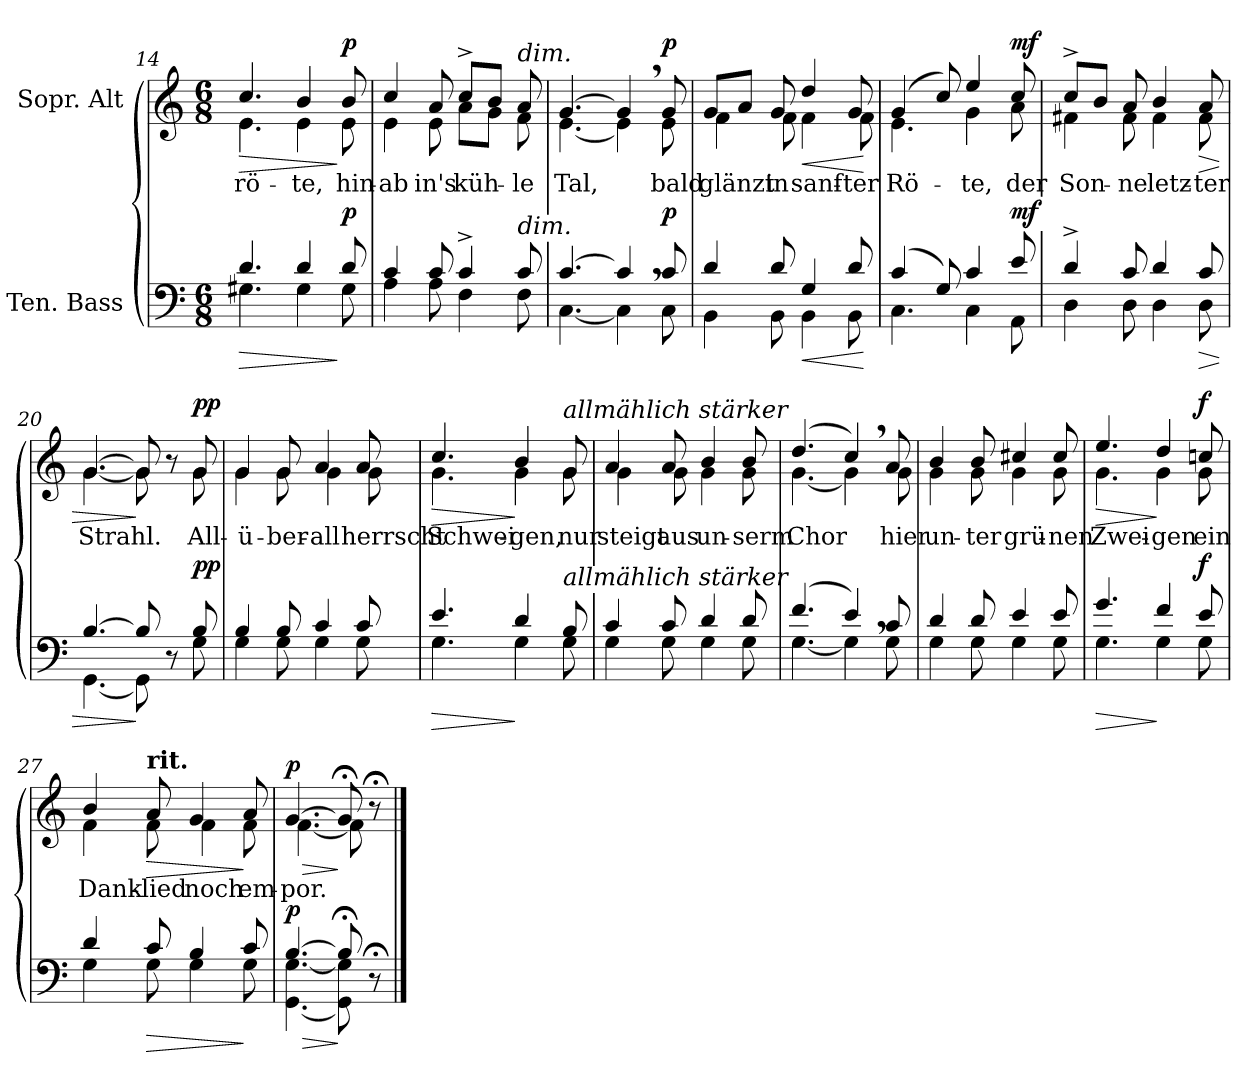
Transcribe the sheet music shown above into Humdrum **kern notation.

**kern	**dynam	**kern	**text	**dynam
*part2	*part2	*part1	*part1	*part1
*staff2	*staff2	*staff1	*staff1	*staff1
*I"Ten. Bass	*	*I"Sopr. Alt	*	*
*clefF4	*	*clefG2	*	*
*k[]	*	*k[]	*	*
*M6/8	*	*M6/8	*	*
=14	=14	=14	=14	=14
!	!LO:HP:b	!	!LO:LY:b	!LO:HP:b
*^	*	*^	*	*
4.d/	4.G#X\	>	4.cc/	4.e\	-rö-	>
!	!	!	!	!	!LO:LY:b	!
4d/	4G#\	.	4b/	4e\	-te,	.
!	!	!LO:DY:n=1:a	!	!	!LO:LY:b	!LO:DY:n=1:a
8d/	8G#\	] p	8b/	8e\	hin-	] p
=15	=15	=15	=15	=15	=15	=15
!	!	!	!	!	!LO:LY:b	!
4c/	4A\	.	4cc/	4e\	-ab	.
!	!	!	!	!	!LO:LY:b	!
8c/	8A\	.	8a/	8e\	in's	.
!	!	!	!	!	!LO:LY:b	!
4c^/	4F\	.	8cc^/L	8a\L	küh-	.
.	.	.	8b/J	8g\J	.	.
!	!	!	!LO:TX:a:i:t=dim.	!	!	!
!LO:TX:a:i:t=dim.	!	!	!	!	!	!
!	!	!	!	!	!LO:LY:b	!
8c/	8F\	.	8a/	8f\	-le	.
=16	=16	=16	=16	=16	=16	=16
!	!	!	!	!	!LO:LY:b	!
[4.c/	[4.C\	.	[4.g/	[4.e\	Tal,	.
4c,/]	4C\]	.	4g,/]	4e\]	.	.
!	!	!LO:DY:a	!	!	!LO:LY:b	!LO:DY:a
8c/	8C\	p	8g/	8e\	bald	p
!!LO:LB:g=z	!!
=17	=17	=17	=17	=17	=17	=17
!	!	!	!	!	!LO:LY:b	!
4d/	4BB\	.	8g/L	4f\	glänzt	.
.	.	.	8a/J	.	.	.
!	!	!	!	!	!LO:LY:b	!
8d/	8BB\	.	8g/	8f\	in	.
!	!	!LO:HP:b	!	!	!LO:LY:b	!LO:HP:b
4G/	4BB\	<	4dd/	4f\	sanf-	<
!	!	!	!	!	!LO:LY:b	!
8d/	8BB\	.	8g/	8f\	-ter	.
*v	*v	*	*	*	*	*
*	*	*v	*v	*	*
.	[	.	.	[
=18	=18	=18	=18	=18
*^	*	*	*	*
!	!	!	!	!LO:LY:b	!
*	*	*	*^	*	*
(4c/	4.C\	.	(4g/	4.e\	Rö-	.
8G/)	.	.	8cc/)	.	.	.
!	!	!	!	!	!LO:LY:b	!
4c/	4C\	.	4ee/	4g\	-te,	.
!	!	!LO:DY:a	!	!	!LO:LY:b	!LO:DY:a
8e/	8AA\	mf	8cc/	8a\	der	mf
=19	=19	=19	=19	=19	=19	=19
!	!	!	!	!	!LO:LY:b	!
4d^/	4D\	.	8cc^/L	4f#X\	Son-	.
.	.	.	8b/J	.	.	.
!	!	!	!	!	!LO:LY:b	!
8c/	8D\	.	8a/	8f#\	-ne	.
!	!	!	!	!	!LO:LY:b	!
4d/	4D\	.	4b/	4f#\	letz-	.
!	!	!LO:HP:b	!	!	!LO:LY:b	!LO:HP:b
8c/	8D\	>	8a/	8f#\	-ter	>
=20	=20	=20	=20	=20	=20	=20
!	!	!	!	!	!LO:LY:b	!
[4.B/	[4.GG\	.	[4.g/	[4.g\	Strahl.	.
8B/]	8GG\]	]	8g/]	8g\]	.	]
8r	8ryy	.	8r	8ryy	.	.
!	!	!LO:DY:a	!	!	!LO:LY:b	!LO:DY:a
8B/	8G\	pp	8g/	8g\	All-	pp
!!LO:LB:g=z	!!
=21	=21	=21	=21	=21	=21	=21
!	!	!	!	!	!LO:LY:b	!
4B/	4G\	.	4g/	4g\	-ü-	.
!	!	!	!	!	!LO:LY:b	!
8B/	8G\	.	8g/	8g\	-ber-	.
!	!	!	!	!	!LO:LY:b	!
4c/	4G\	.	4a/	4g\	-all	.
!	!	!	!	!	!LO:LY:b	!
8c/	8G\	.	8a/	8g\	herrscht	.
=22	=22	=22	=22	=22	=22	=22
!	!	!LO:HP:b	!	!	!LO:LY:b	!LO:HP:b
4.e/	4.G\	>	4.cc/	4.g\	Schwei-	>
!	!	!	!	!	!LO:LY:b	!
4d/	4G\	]	4b/	4g\	-gen,	]
!	!	!	!LO:TX:a:i:t=allmählich stärker	!	!	!
!LO:TX:a:i:t=allmählich stärker	!	!	!	!	!	!
!	!	!	!	!	!LO:LY:b	!
8B/	8G\	.	8g/	8g\	nur	.
=23	=23	=23	=23	=23	=23	=23
!	!	!	!	!	!LO:LY:b	!
4c/	4G\	.	4a/	4g\	steigt	.
!	!	!	!	!	!LO:LY:b	!
8c/	8G\	.	8a/	8g\	aus	.
!	!	!	!	!	!LO:LY:b	!
4d/	4G\	.	4b/	4g\	un-	.
!	!	!	!	!	!LO:LY:b	!
8d/	8G\	.	8b/	8g\	-serm	.
=24	=24	=24	=24	=24	=24	=24
!	!	!	!	!	!LO:LY:b	!
(4.f/	[4.G\	.	(4.dd/	[4.g\	Chor	.
4e,/)	4G\]	.	4cc,/)	4g\]	.	.
!	!	!	!	!	!LO:LY:b	!
8c/	8G\	.	8a/	8g\	hier	.
!!LO:LB:g=z	!!
=25	=25	=25	=25	=25	=25	=25
!	!	!	!	!	!LO:LY:b	!
4d/	4G\	.	4b/	4g\	un-	.
!	!	!	!	!	!LO:LY:b	!
8d/	8G\	.	8b/	8g\	-ter	.
!	!	!	!	!	!LO:LY:b	!
4e/	4G\	.	4cc#X/	4g\	grü-	.
!	!	!	!	!	!LO:LY:b	!
8e/	8G\	.	8cc#/	8g\	-nen	.
=26	=26	=26	=26	=26	=26	=26
!	!	!LO:HP:b	!	!	!LO:LY:b	!LO:HP:b
4.g/	4.G\	>	4.ee/	4.g\	Zwei-	>
!	!	!	!	!	!LO:LY:b	!
4f/	4G\	]	4dd/	4g\	-gen	]
!	!	!LO:DY:a	!	!	!LO:LY:b	!LO:DY:a
8e/	8G\	f	8ccn/	8g\	ein	f
=27	=27	=27	=27	=27	=27	=27
!	!	!	!	!	!LO:LY:b	!
4d/	4G\	.	4b/	4f\	Dank-	.
!	!	!	!LO:TX:a:B:t=rit.	!	!	!
!	!	!LO:HP:b	!	!	!LO:LY:b	!LO:HP:b
8c/	8G\	>	8a/	8f\	-lied	>
!	!	!	!	!	!LO:LY:b	!
4B/	4G\	.	4g/	4f\	noch	.
!	!	!	!	!	!LO:LY:b	!
8c/	8G\	]	8a/	8f\	em-	]
=28	=28	=28	=28	=28	=28	=28
!	!	!LO:HP:b	!	!	!LO:LY:b	!LO:HP:b
!	!	!LO:DY:n=1:a	!	!	!	!LO:DY:n=1:a
[4.B/	[4.GG\ [4.G\	> p	[4.g/	[4.f\	-por.	> p
8B;</]	8GG\] 8G\]	]	8g;</]	8f\]	.	]
8r;<	8ryy	.	8r;<	8ryy	.	.
*v	*v	*	*	*	*	*
*	*	*v	*v	*	*
==	==	==	==	==
*-	*-	*-	*-	*-
